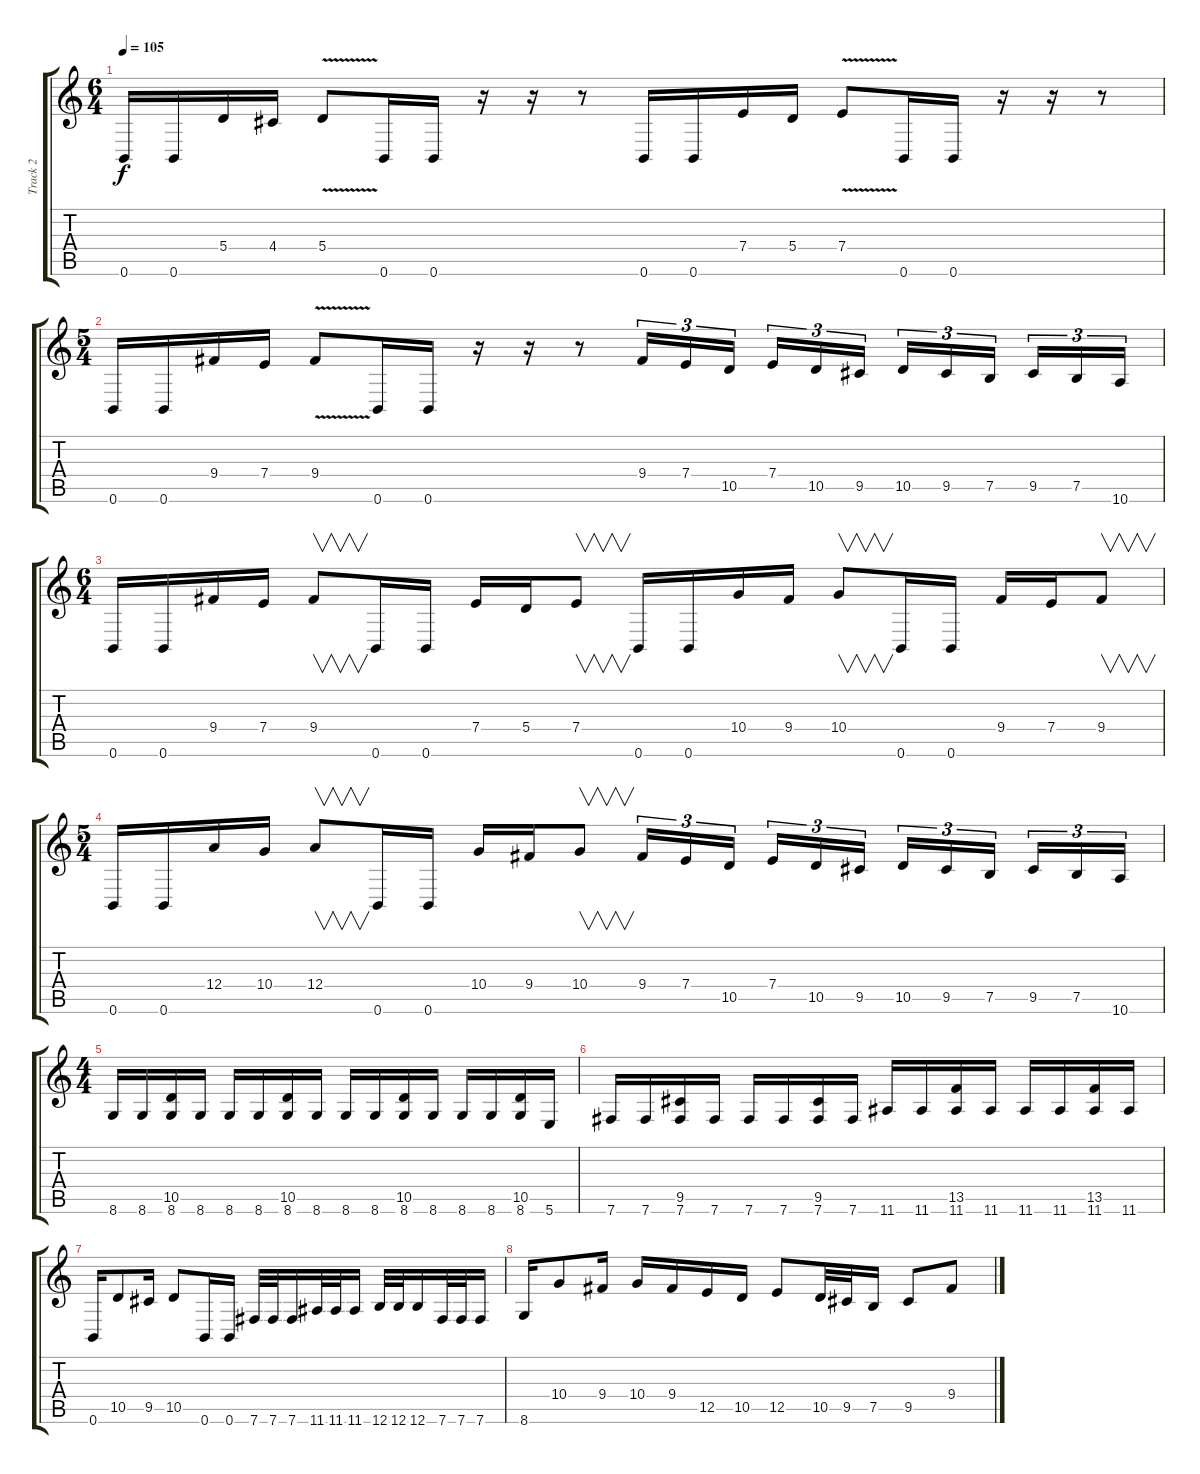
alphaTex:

\track ("Track 2" "Track 2") {instrument distortionguitar}
\staff {score tabs}
\tuning (B3 Gb3 D3 A2 E2 B1) {hide}
\ts (6 4)
\tempo 105
\clef g2
\ks c
0.6.16{dy f} 0.6.16 5.4.16 4.4.16 5.4{v}.8 0.6.16 0.6.16 r.16 r.16 r.8 0.6.16 0.6.16 7.4.16 5.4.16 7.4{v}.8 0.6.16 0.6.16 r.16 r.16 r.8 |
\ts (5 4)
0.6.16 0.6.16 9.4.16 7.4.16 9.4{v}.8 0.6.16 0.6.16 r.16 r.16 r.8 9.4.16{tu (3 2)} 7.4.16{tu (3 2)} 10.5.16{tu (3 2) beam splitsecondary} 7.4.16{tu (3 2)} 10.5.16{tu (3 2)} 9.5.16{tu (3 2)} 10.5.16{tu (3 2)} 9.5.16{tu (3 2)} 7.5.16{tu (3 2) beam splitsecondary} 9.5.16{tu (3 2)} 7.5.16{tu (3 2)} 10.6.16{tu (3 2)} |
\ts (6 4)
0.6.16 0.6.16 9.4.16 7.4.16 9.4.8{v} 0.6.16 0.6.16 7.4.16 5.4.16 7.4.8{v} 0.6.16 0.6.16 10.4.16 9.4.16 10.4.8{v} 0.6.16 0.6.16 9.4.16 7.4.16 9.4.8{v} |
\ts (5 4)
0.6.16 0.6.16 12.4.16 10.4.16 12.4.8{v} 0.6.16 0.6.16 10.4.16 9.4.16 10.4.8{v} 9.4.16{tu (3 2)} 7.4.16{tu (3 2)} 10.5.16{tu (3 2) beam splitsecondary} 7.4.16{tu (3 2)} 10.5.16{tu (3 2)} 9.5.16{tu (3 2)} 10.5.16{tu (3 2)} 9.5.16{tu (3 2)} 7.5.16{tu (3 2) beam splitsecondary} 9.5.16{tu (3 2)} 7.5.16{tu (3 2)} 10.6.16{tu (3 2)} |
\ts (4 4)
8.6.16 8.6.16 (10.5 8.6).16 8.6.16 8.6.16 8.6.16 (10.5 8.6).16 8.6.16 8.6.16 8.6.16 (10.5 8.6).16 8.6.16 8.6.16 8.6.16 (10.5 8.6).16 5.6.16 |
7.6.16 7.6.16 (9.5 7.6).16 7.6.16 7.6.16 7.6.16 (9.5 7.6).16 7.6.16 11.6.16 11.6.16 (13.5 11.6).16 11.6.16 11.6.16 11.6.16 (13.5 11.6).16 11.6.16 |
0.6.16 10.5.8 9.5.16 10.5.8 0.6.16 0.6.16 7.6.32 7.6.32 7.6.16 11.6.32 11.6.32 11.6.16 12.6.32 12.6.32 12.6.16 7.6.32 7.6.32 7.6.16 |
8.6.16 10.4.8 9.4.16 10.4.16 9.4.16 12.5.16 10.5.16 12.5.8 10.5.32 9.5.32 7.5.16 9.5.8 9.4.8
